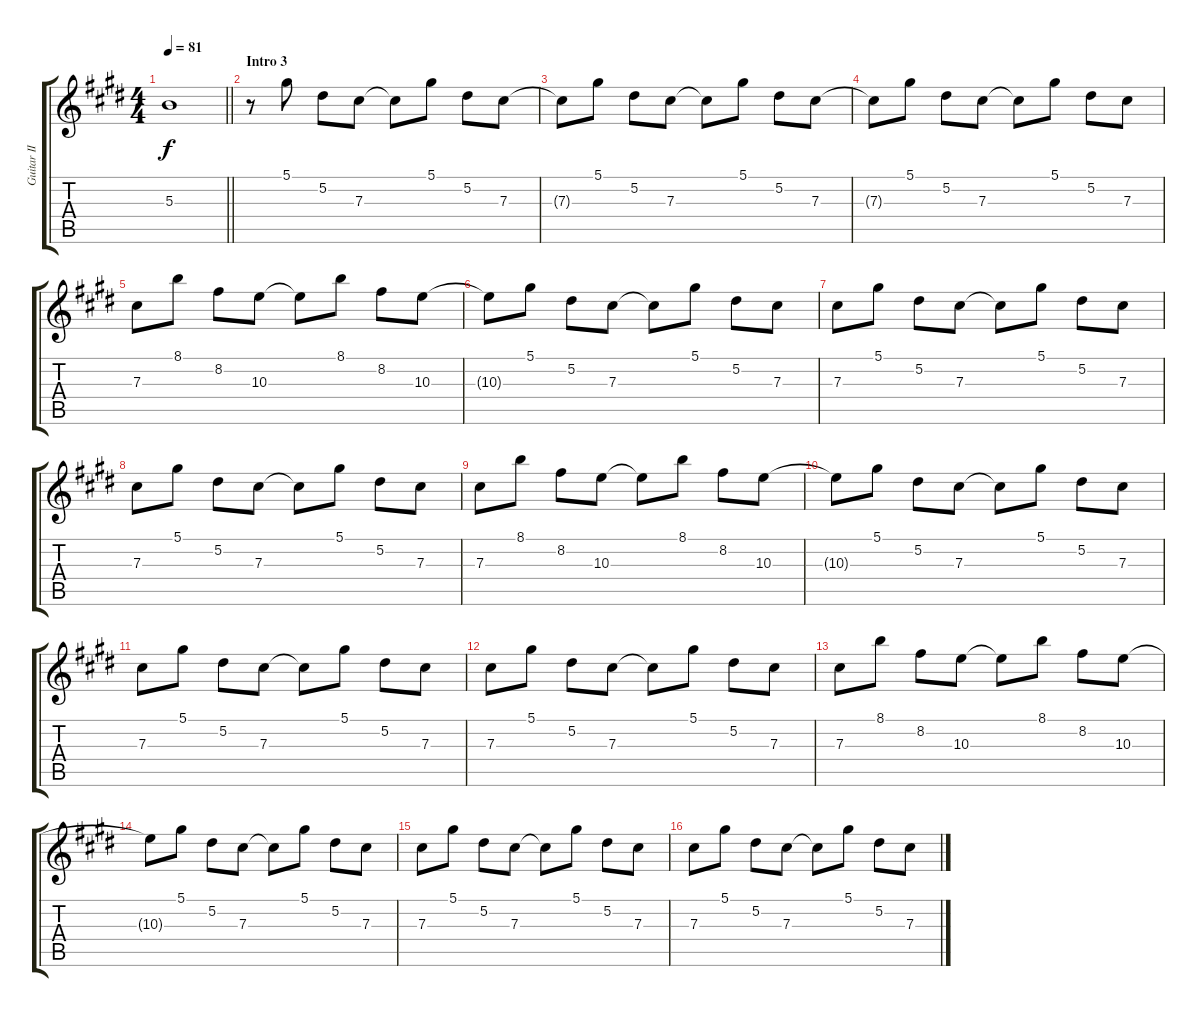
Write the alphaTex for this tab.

\track ("Guitar II" "Guitar II") {instrument distortionguitar}
\staff {score tabs}
\tuning (Eb4 Bb3 Gb3 Db3 Ab2 Db2) {hide}
\ts (4 4)
\tempo 81
\clef g2
\barLineRight lightlight
\ks c#minor
5.3{t}.1{dy f} |
\section ("" "Intro 3")
r.8 5.1.8 5.2.8 7.3.8 7.3{t}.8 5.1.8 5.2.8 7.3.8 |
7.3{t}.8 5.1.8 5.2.8 7.3.8 7.3{t}.8 5.1.8 5.2.8 7.3.8 |
7.3{t}.8 5.1.8 5.2.8 7.3.8 7.3{t}.8 5.1.8 5.2.8 7.3.8 |
7.3.8 8.1.8 8.2.8 10.3.8 10.3{t}.8 8.1.8 8.2.8 10.3.8 |
10.3{t}.8 5.1.8 5.2.8 7.3.8 7.3{t}.8 5.1.8 5.2.8 7.3.8 |
7.3.8 5.1.8 5.2.8 7.3.8 7.3{t}.8 5.1.8 5.2.8 7.3.8 |
7.3.8 5.1.8 5.2.8 7.3.8 7.3{t}.8 5.1.8 5.2.8 7.3.8 |
7.3.8 8.1.8 8.2.8 10.3.8 10.3{t}.8 8.1.8 8.2.8 10.3.8 |
10.3{t}.8 5.1.8 5.2.8 7.3.8 7.3{t}.8 5.1.8 5.2.8 7.3.8 |
7.3.8 5.1.8 5.2.8 7.3.8 7.3{t}.8 5.1.8 5.2.8 7.3.8 |
7.3.8 5.1.8 5.2.8 7.3.8 7.3{t}.8 5.1.8 5.2.8 7.3.8 |
7.3.8 8.1.8 8.2.8 10.3.8 10.3{t}.8 8.1.8 8.2.8 10.3.8 |
10.3{t}.8 5.1.8 5.2.8 7.3.8 7.3{t}.8 5.1.8 5.2.8 7.3.8 |
7.3.8 5.1.8 5.2.8 7.3.8 7.3{t}.8 5.1.8 5.2.8 7.3.8 |
7.3.8 5.1.8 5.2.8 7.3.8 7.3{t}.8 5.1.8 5.2.8 7.3.8
